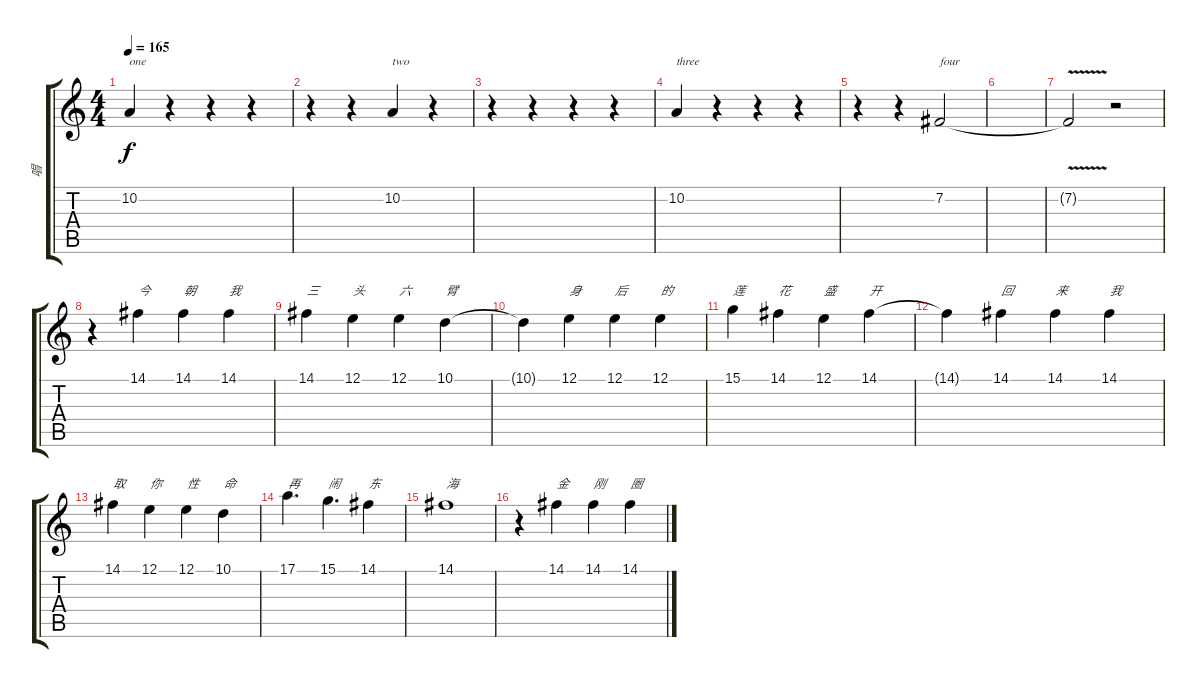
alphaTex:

\track ("唱" "唱") {instrument viola}
\staff {score tabs}
\tuning (E4 B3 G3 D3 A2 E2) {hide}
\ts (4 4)
\tempo 165
\clef g2
\ks c
10.2.4{txt "one" dy f} r.4 r.4 r.4 |
r.4 r.4 10.2.4{txt "two"} r.4 |
r.4 r.4 r.4 r.4 |
10.2.4{txt "three"} r.4 r.4 r.4 |
r.4 r.4 7.2.2{txt "four"} |
|
7.2{v t}.2 r.2 |
r.4 14.1.4{txt "今"} 14.1.4{txt "朝"} 14.1.4{txt "我 "} |
14.1.4{txt "三"} 12.1.4{txt "头"} 12.1.4{txt "六"} 10.1.4{txt "臂"} |
10.1{t}.4 12.1.4{txt "身"} 12.1.4{txt "后"} 12.1.4{txt "的"} |
15.1.4{txt "莲"} 14.1.4{txt "花"} 12.1.4{txt "盛"} 14.1.4{txt "开"} |
14.1{t}.4 14.1.4{txt "回"} 14.1.4{txt "来"} 14.1.4{txt "我"} |
14.1.4{txt "取"} 12.1.4{txt "你"} 12.1.4{txt "性"} 10.1.4{txt "命"} |
17.1.4{d txt "再"} 15.1.4{d txt "闹"} 14.1.4{txt "东"} |
14.1.1{txt "海"} |
r.4 14.1.4{txt "金"} 14.1.4{txt "刚"} 14.1.4{txt "圈"}
